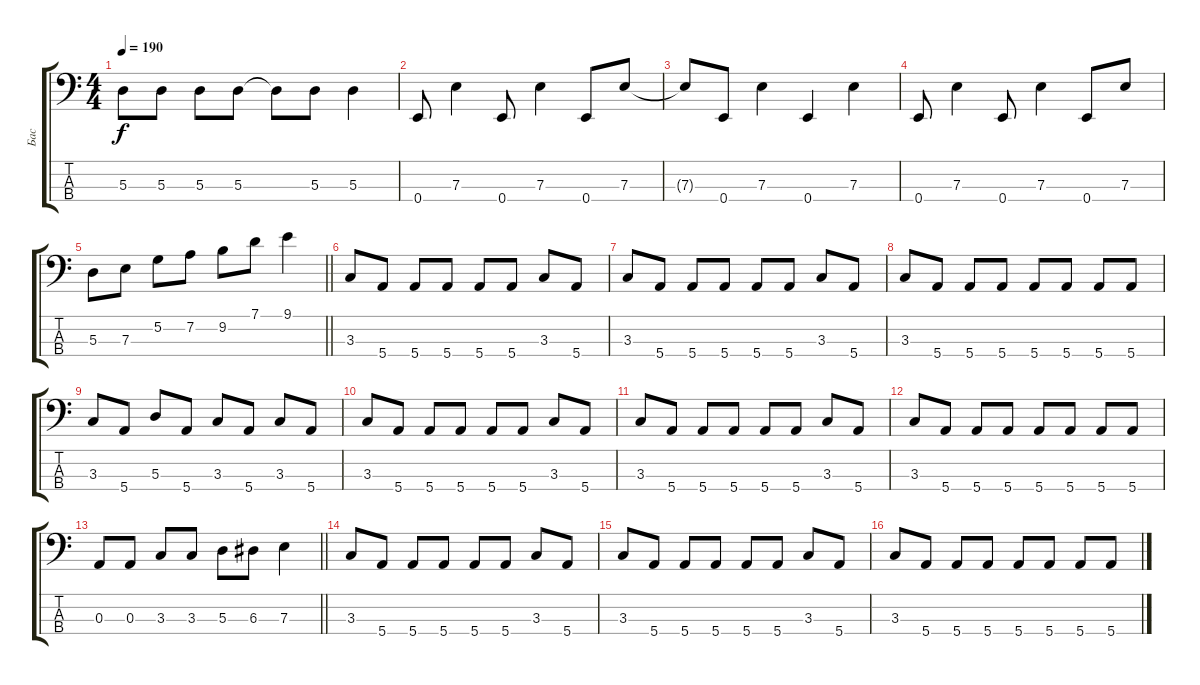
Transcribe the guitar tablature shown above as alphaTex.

\track ("Бас" "Бас") {instrument electricbassfinger}
\staff {score tabs}
\tuning (G2 D2 A1 E1) {hide}
\ts (4 4)
\tempo 190
\clef f4
\ks c
5.3.8{dy f} 5.3.8 5.3.8 5.3.8 5.3{t}.8 5.3.8 5.3.4 |
0.4.8 7.3.4 0.4.8 7.3.4 0.4.8 7.3.8 |
7.3{t}.8 0.4.8 7.3.4 0.4.4 7.3.4 |
0.4.8 7.3.4 0.4.8 7.3.4 0.4.8 7.3.8 |
\barLineRight lightlight
5.3.8 7.3.8 5.2.8 7.2.8 9.2.8 7.1.8 9.1.4 |
3.3.8 5.4.8 5.4.8 5.4.8 5.4.8 5.4.8 3.3.8 5.4.8 |
3.3.8 5.4.8 5.4.8 5.4.8 5.4.8 5.4.8 3.3.8 5.4.8 |
3.3.8 5.4.8 5.4.8 5.4.8 5.4.8 5.4.8 5.4.8 5.4.8 |
3.3.8 5.4.8 5.3.8 5.4.8 3.3.8 5.4.8 3.3.8 5.4.8 |
3.3.8 5.4.8 5.4.8 5.4.8 5.4.8 5.4.8 3.3.8 5.4.8 |
3.3.8 5.4.8 5.4.8 5.4.8 5.4.8 5.4.8 3.3.8 5.4.8 |
3.3.8 5.4.8 5.4.8 5.4.8 5.4.8 5.4.8 5.4.8 5.4.8 |
\barLineRight lightlight
0.3.8 0.3.8 3.3.8 3.3.8 5.3.8 6.3.8 7.3.4 |
3.3.8 5.4.8 5.4.8 5.4.8 5.4.8 5.4.8 3.3.8 5.4.8 |
3.3.8 5.4.8 5.4.8 5.4.8 5.4.8 5.4.8 3.3.8 5.4.8 |
3.3.8 5.4.8 5.4.8 5.4.8 5.4.8 5.4.8 5.4.8 5.4.8
